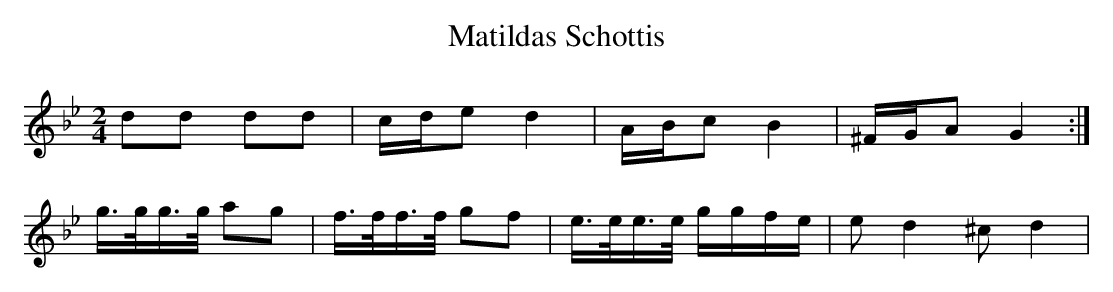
X:1
T:Matildas Schottis
M:2/4
L:1/8
K:Gm
dd dd | c/d/e d2 | A/B/c B2 | ^F/G/A G2 :|
g/>g/g/>g/ ag | f/>f/f/>f/ gf | e/>e/e/>e/ g/g/f/e/ | ed2^c d2 |
